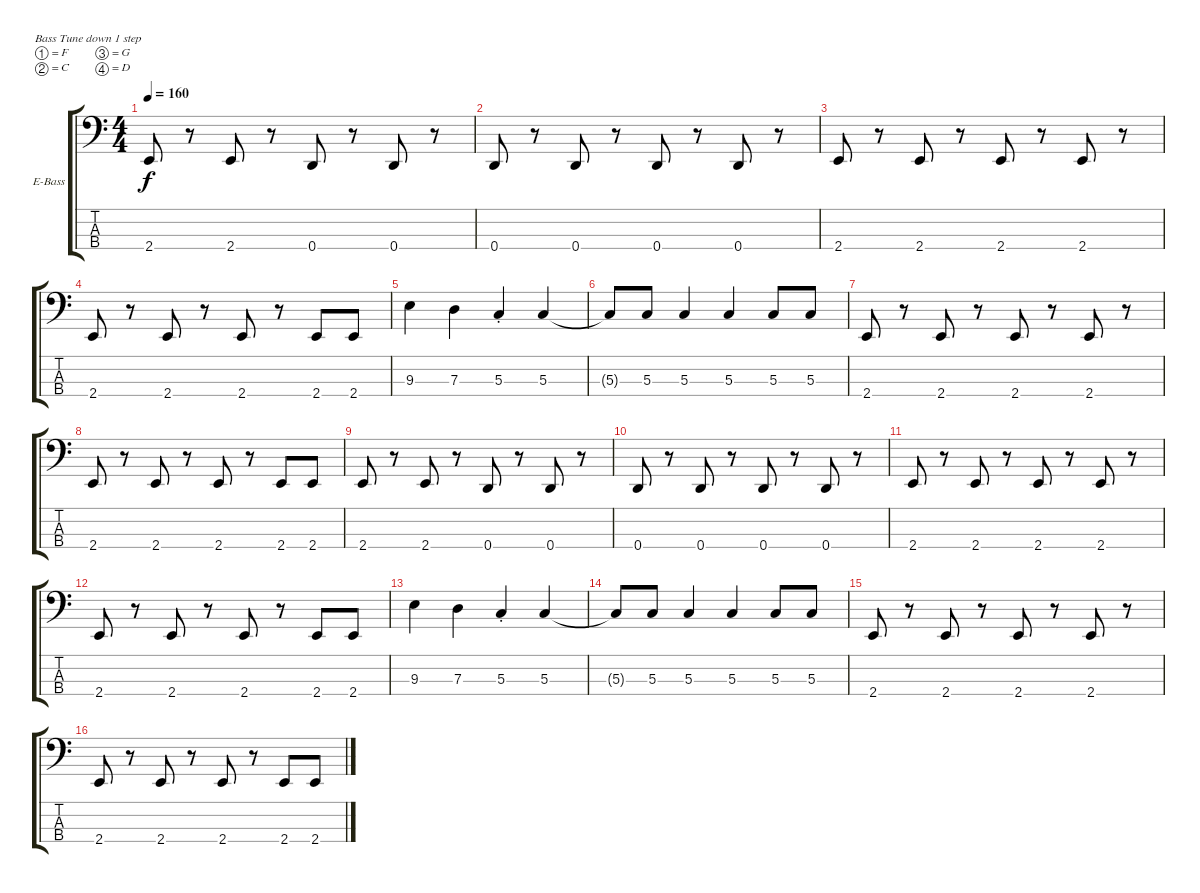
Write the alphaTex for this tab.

\bracketExtendMode groupsimilarinstruments
\firstSystemTrackNameOrientation horizontal
\otherSystemsTrackNameOrientation horizontal
\track ("Bass" "E-Bass") {instrument electricbasspick}
\staff {score tabs}
\tuning (F2 C2 G1 D1)
\ts (4 4)
\tempo 160
\clef f4
\ks c
2.4.8{dy f} r.8 2.4.8 r.8 0.4.8 r.8 0.4.8 r.8 |
0.4.8 r.8 0.4.8 r.8 0.4.8 r.8 0.4.8 r.8 |
2.4.8 r.8 2.4.8 r.8 2.4.8 r.8 2.4.8 r.8 |
2.4.8 r.8 2.4.8 r.8 2.4.8 r.8 2.4.8 2.4.8 |
9.3.4 7.3.4 5.3{st}.4 5.3.4 |
5.3{t}.8 5.3.8 5.3.4 5.3.4 5.3.8 5.3.8 |
2.4.8 r.8 2.4.8 r.8 2.4.8 r.8 2.4.8 r.8 |
2.4.8 r.8 2.4.8 r.8 2.4.8 r.8 2.4.8 2.4.8 |
2.4.8 r.8 2.4.8 r.8 0.4.8 r.8 0.4.8 r.8 |
0.4.8 r.8 0.4.8 r.8 0.4.8 r.8 0.4.8 r.8 |
2.4.8 r.8 2.4.8 r.8 2.4.8 r.8 2.4.8 r.8 |
2.4.8 r.8 2.4.8 r.8 2.4.8 r.8 2.4.8 2.4.8 |
9.3.4 7.3.4 5.3{st}.4 5.3.4 |
5.3{t}.8 5.3.8 5.3.4 5.3.4 5.3.8 5.3.8 |
2.4.8 r.8 2.4.8 r.8 2.4.8 r.8 2.4.8 r.8 |
2.4.8 r.8 2.4.8 r.8 2.4.8 r.8 2.4.8 2.4.8
